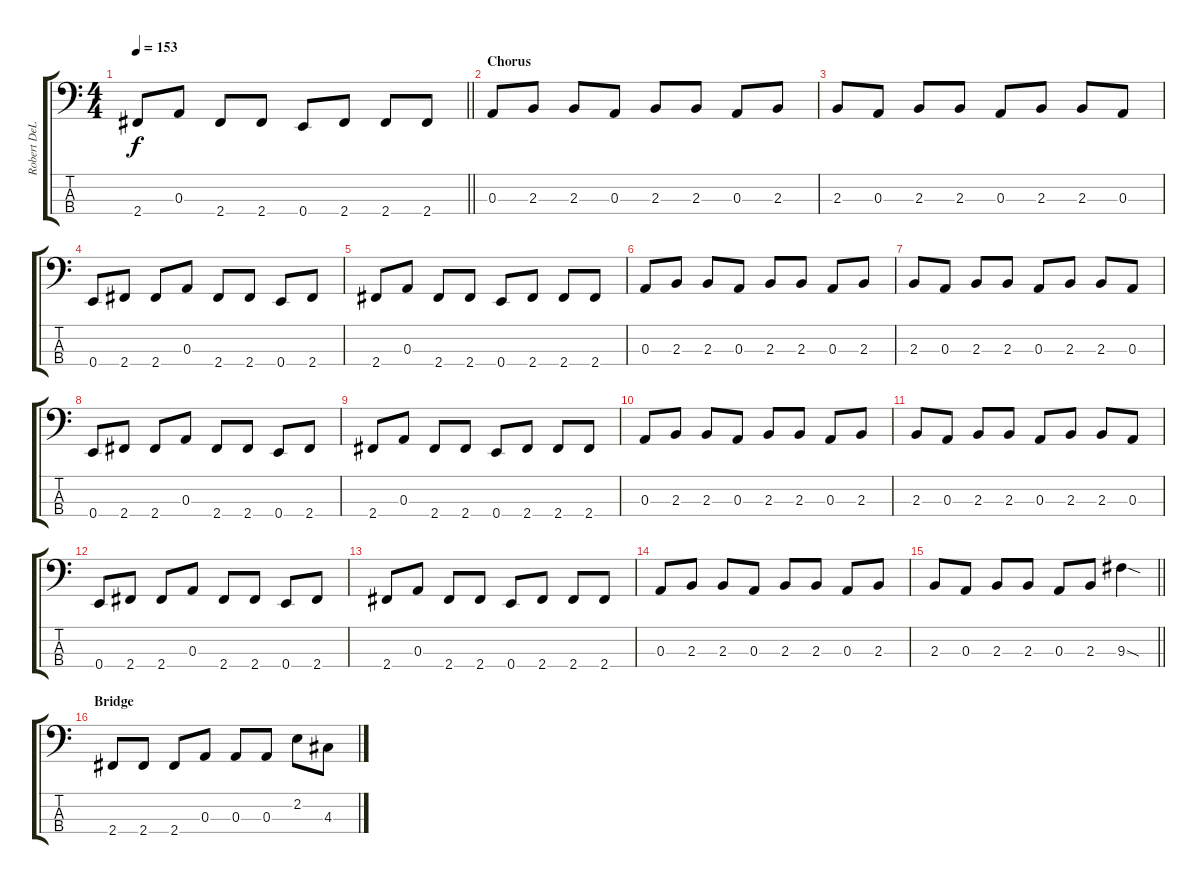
\track ("Robert DeLeo - Bass" "Robert DeL") {instrument electricbassfinger}
\staff {score tabs}
\tuning (G2 D2 A1 E1) {hide}
\ts (4 4)
\tempo 153
\clef f4
\barLineRight lightlight
\ks c
2.4.8{dy f} 0.3.8 2.4.8 2.4.8 0.4.8 2.4.8 2.4.8 2.4.8 |
\section ("" "Chorus")
0.3.8 2.3.8 2.3.8 0.3.8 2.3.8 2.3.8 0.3.8 2.3.8 |
2.3.8 0.3.8 2.3.8 2.3.8 0.3.8 2.3.8 2.3.8 0.3.8 |
0.4.8 2.4.8 2.4.8 0.3.8 2.4.8 2.4.8 0.4.8 2.4.8 |
2.4.8 0.3.8 2.4.8 2.4.8 0.4.8 2.4.8 2.4.8 2.4.8 |
0.3.8 2.3.8 2.3.8 0.3.8 2.3.8 2.3.8 0.3.8 2.3.8 |
2.3.8 0.3.8 2.3.8 2.3.8 0.3.8 2.3.8 2.3.8 0.3.8 |
0.4.8 2.4.8 2.4.8 0.3.8 2.4.8 2.4.8 0.4.8 2.4.8 |
2.4.8 0.3.8 2.4.8 2.4.8 0.4.8 2.4.8 2.4.8 2.4.8 |
0.3.8 2.3.8 2.3.8 0.3.8 2.3.8 2.3.8 0.3.8 2.3.8 |
2.3.8 0.3.8 2.3.8 2.3.8 0.3.8 2.3.8 2.3.8 0.3.8 |
0.4.8 2.4.8 2.4.8 0.3.8 2.4.8 2.4.8 0.4.8 2.4.8 |
2.4.8 0.3.8 2.4.8 2.4.8 0.4.8 2.4.8 2.4.8 2.4.8 |
0.3.8 2.3.8 2.3.8 0.3.8 2.3.8 2.3.8 0.3.8 2.3.8 |
\barLineRight lightlight
2.3.8 0.3.8 2.3.8 2.3.8 0.3.8 2.3.8 9.3{sod}.4 |
\section ("" "Bridge")
2.4.8 2.4.8 2.4.8 0.3.8 0.3.8 0.3.8 2.2.8 4.3.8
